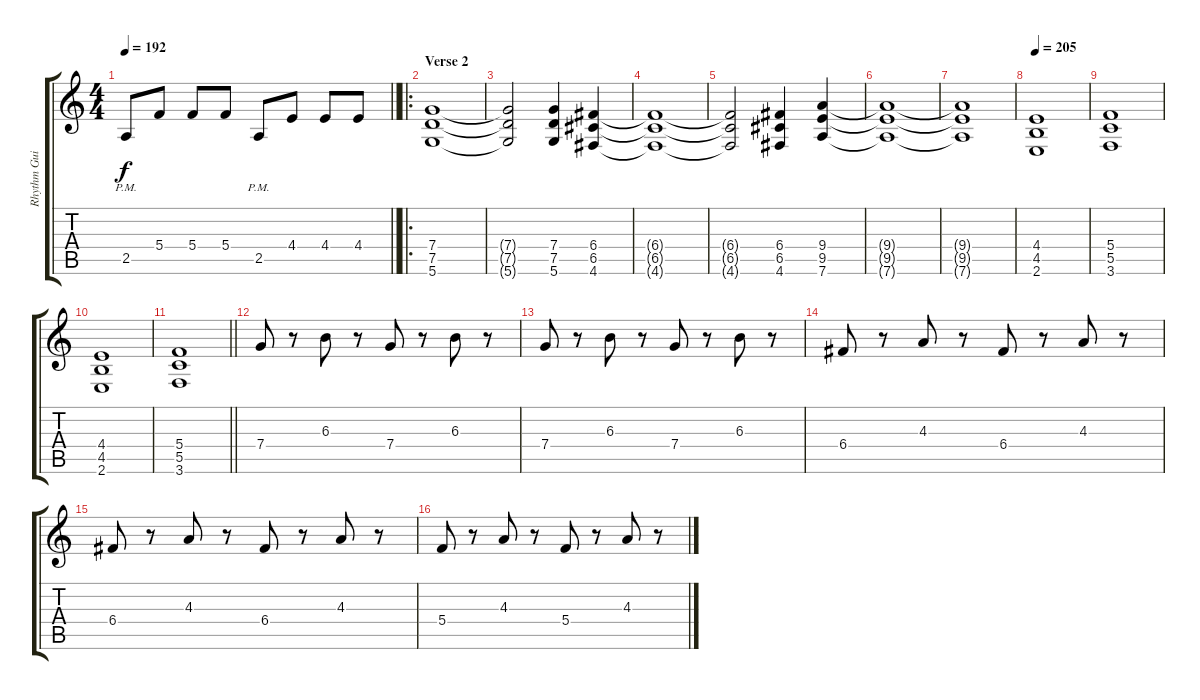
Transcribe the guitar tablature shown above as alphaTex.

\track ("Rhythm Guitar" "Rhythm Gui") {instrument distortionguitar}
\staff {score tabs}
\tuning (D4 A3 F3 C3 G2 D2) {hide}
\ts (4 4)
\tempo 192
\clef g2
\barLineRight lightlight
\ks c
2.5{pm}.8{dy f} 5.4.8 5.4.8 5.4.8 2.5{pm}.8 4.4.8 4.4.8 4.4.8 |
\ro
\section ("" "Verse 2")
(7.4 7.5 5.6).1 |
(7.4{t} 7.5{t} 5.6{t}).2 (7.4 7.5 5.6).4 (6.4 6.5 4.6).4 |
(6.4{t} 6.5{t} 4.6{t}).1 |
(6.4{t} 6.5{t} 4.6{t}).2 (6.4 6.5 4.6).4 (9.4 9.5 7.6).4 |
(9.4{t} 9.5{t} 7.6{t}).1 |
(9.4{t} 9.5{t} 7.6{t}).1 |
\tempo 205
(4.4 4.5 2.6).1 |
(5.4 5.5 3.6).1 |
(4.4 4.5 2.6).1 |
\barLineRight lightlight
(5.4 5.5 3.6).1 |
\section ("" "")
7.4.8 r.8 6.3.8 r.8 7.4.8 r.8 6.3.8 r.8 |
7.4.8 r.8 6.3.8 r.8 7.4.8 r.8 6.3.8 r.8 |
6.4.8 r.8 4.3.8 r.8 6.4.8 r.8 4.3.8 r.8 |
6.4.8 r.8 4.3.8 r.8 6.4.8 r.8 4.3.8 r.8 |
5.4.8 r.8 4.3.8 r.8 5.4.8 r.8 4.3.8 r.8
